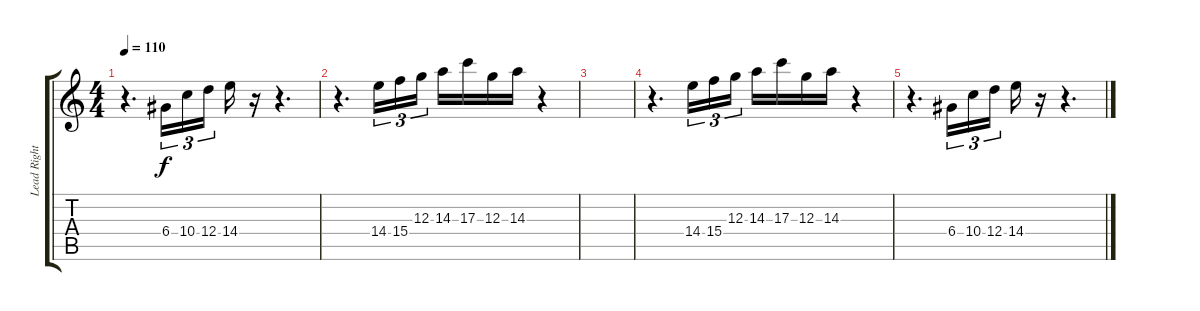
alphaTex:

\track ("Lead Right" "Lead Right") {instrument overdrivenguitar}
\staff {score tabs}
\tuning (F4 C4 G3 D3 A2 E2) {hide}
\ts (4 4)
\tempo 110
\clef g2
\ks c
r.4{d dy f} 6.4.16{tu (3 2)} 10.4.16{tu (3 2)} 12.4.16{tu (3 2)} 14.4.16 r.16 r.4{d} |
r.4{d} 14.4.16{tu (3 2)} 15.4.16{tu (3 2)} 12.3.16{tu (3 2)} 14.3.16 17.3.16 12.3.16 14.3.16 r.4 |
|
r.4{d} 14.4.16{tu (3 2)} 15.4.16{tu (3 2)} 12.3.16{tu (3 2)} 14.3.16 17.3.16 12.3.16 14.3.16 r.4 |
r.4{d} 6.4.16{tu (3 2)} 10.4.16{tu (3 2)} 12.4.16{tu (3 2)} 14.4.16 r.16 r.4{d}
